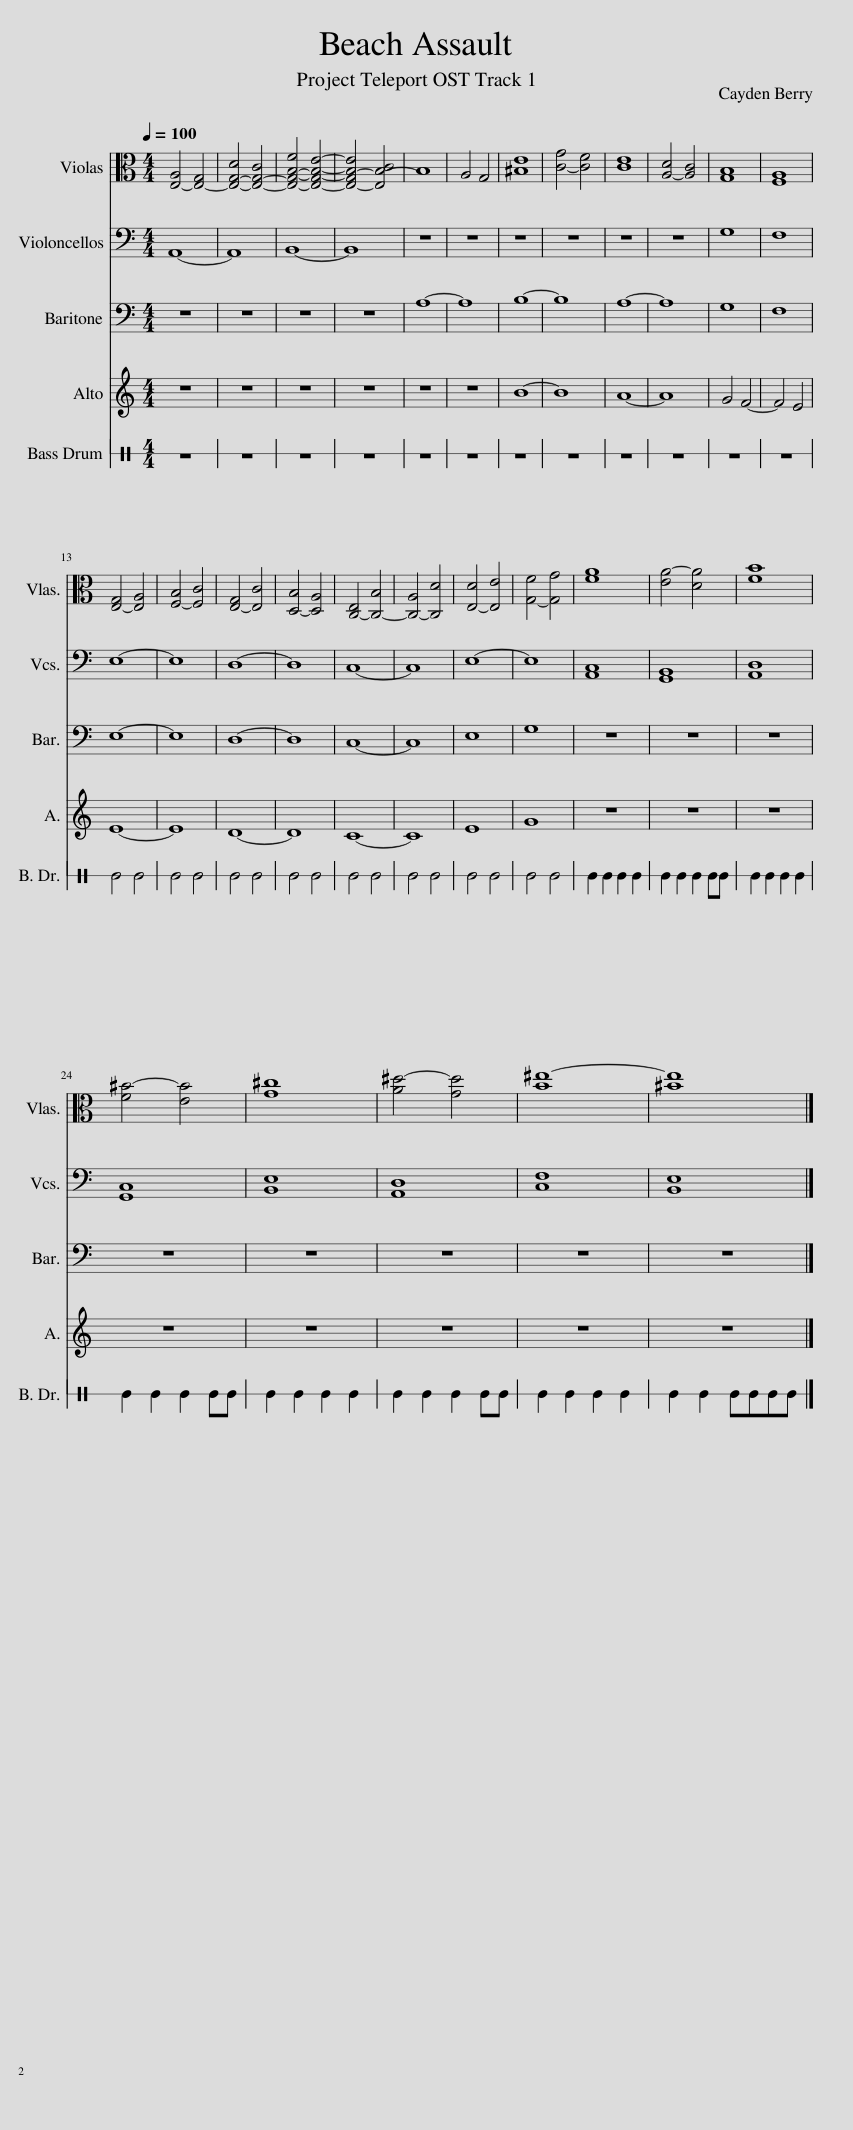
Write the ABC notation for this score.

X:1
%%score 1 2 3 4 5
L:1/8
Q:1/4=100
M:4/4
I:linebreak $
K:C
V:1 alto
V:2 bass
V:3 bass
V:4 treble
V:5 perc stafflines=1
K:none
V:1
 [E,-A,]4 [E,-G,]4 | [E,-G,-D]4 [E,-G,-C]4 | [E,-G,-B,-F]4 [E,G,B,E]4- | [E,-G,B,-E]4 [E,B,-C]4 | B,8 | %5
 A,4 G,4 | [^B,E]8 | [C-G]4 [CF]4 | [CE]8 | [A,-D]4 [A,C]4 | %10
 [G,B,]8 | [F,A,]8 |$ [E,-G,]4 [E,A,]4 | [F,-B,]4 [F,C]4 | [E,-G,]4 [E,C]4 | %15
 [D,-B,]4 [D,A,]4 | [C,-E,]4 [C,-B,]4 | [C,-A,]4 [C,D]4 | [E,-D]4 [E,E]4 | [G,-F]4 [G,G]4 | %20
 [FA]8 | [EA-]4 [DA]4 | [FB]8 |$ [F^B-]4 [EB]4 | [G^c]8 | %25
 [A^d-]4 [Gd]4 | [B^e-]8 | [^Be]8 |] %28
V:2
 A,,8- | A,,8 | B,,8- | B,,8 | z8 | %5
 z8 | z8 | z8 | z8 | z8 | %10
 G,8 | F,8 |$ E,8- | E,8 | D,8- | %15
 D,8 | C,8- | C,8 | E,8- | E,8 | %20
 [A,,C,]8 | [G,,B,,]8 | [A,,D,]8 |$ [G,,C,]8 | [B,,E,]8 | %25
 [A,,D,]8 | [C,F,]8 | [B,,E,]8 |] %28
V:3
 z8 | z8 | z8 | z8 | A,8- | %5
 A,8 | B,8- | B,8 | A,8- | A,8 | %10
 G,8 | F,8 |$ E,8- | E,8 | D,8- | %15
 D,8 | C,8- | C,8 | E,8 | G,8 | %20
 z8 | z8 | z8 |$ z8 | z8 | %25
 z8 | z8 | z8 |] %28
V:4
 z8 | z8 | z8 | z8 | z8 | %5
 z8 | B8- | B8 | A8- | A8 | %10
 G4 F4- | F4 E4 |$ E8- | E8 | D8- | %15
 D8 | C8- | C8 | E8 | G8 | %20
 z8 | z8 | z8 |$ z8 | z8 | %25
 z8 | z8 | z8 |] %28
V:5
 z8 | z8 | z8 | z8 | z8 | %5
 z8 | z8 | z8 | z8 | z8 | %10
 z8 | z8 |$ E4 E4 | E4 E4 | E4 E4 | %15
 E4 E4 | E4 E4 | E4 E4 | E4 E4 | E4 E4 | %20
 E2 E2 E2 E2 | E2 E2 E2 EE | E2 E2 E2 E2 |$ E2 E2 E2 EE | E2 E2 E2 E2 | %25
 E2 E2 E2 EE | E2 E2 E2 E2 | E2 E2 EEEE |] %28
